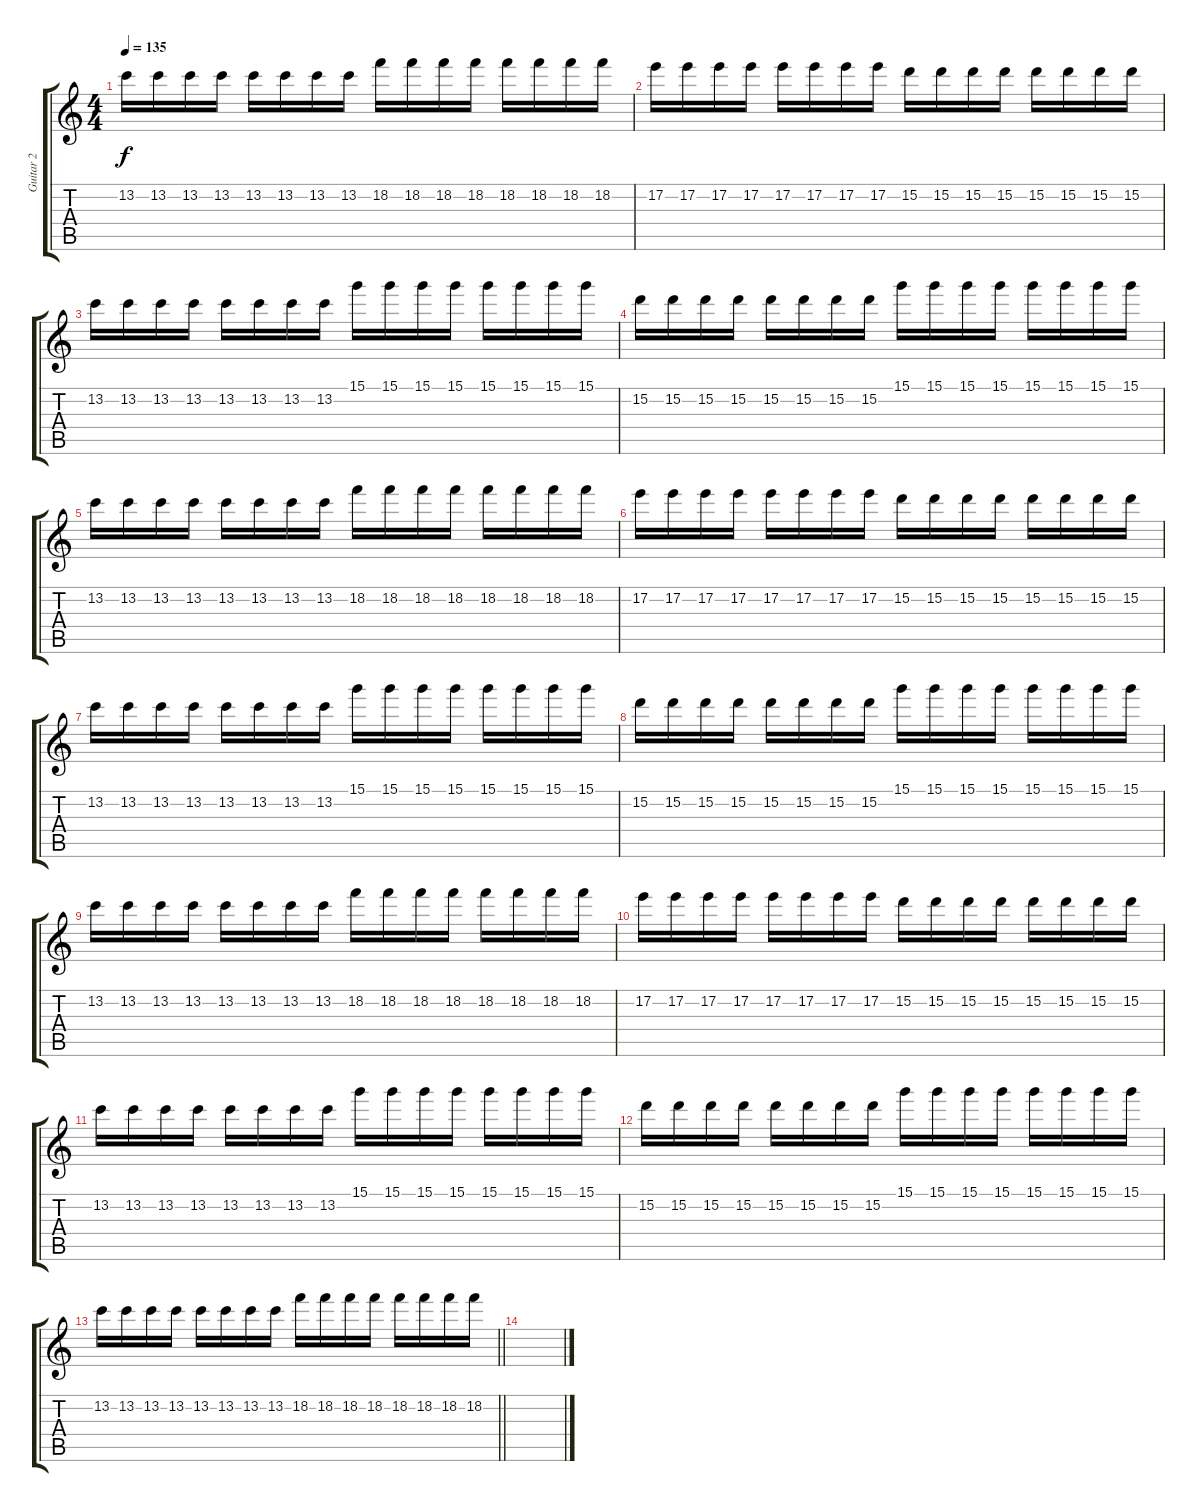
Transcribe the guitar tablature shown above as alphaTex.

\track ("Guitar 2" "Guitar 2") {instrument overdrivenguitar}
\staff {score tabs}
\tuning (E4 B3 G3 D3 A2 E2) {hide}
\ts (4 4)
\tempo 135
\clef g2
\ks c
13.2.16{dy f} 13.2.16 13.2.16 13.2.16 13.2.16 13.2.16 13.2.16 13.2.16 18.2.16 18.2.16 18.2.16 18.2.16 18.2.16 18.2.16 18.2.16 18.2.16 |
17.2.16 17.2.16 17.2.16 17.2.16 17.2.16 17.2.16 17.2.16 17.2.16 15.2.16 15.2.16 15.2.16 15.2.16 15.2.16 15.2.16 15.2.16 15.2.16 |
13.2.16 13.2.16 13.2.16 13.2.16 13.2.16 13.2.16 13.2.16 13.2.16 15.1.16 15.1.16 15.1.16 15.1.16 15.1.16 15.1.16 15.1.16 15.1.16 |
15.2.16 15.2.16 15.2.16 15.2.16 15.2.16 15.2.16 15.2.16 15.2.16 15.1.16 15.1.16 15.1.16 15.1.16 15.1.16 15.1.16 15.1.16 15.1.16 |
13.2.16 13.2.16 13.2.16 13.2.16 13.2.16 13.2.16 13.2.16 13.2.16 18.2.16 18.2.16 18.2.16 18.2.16 18.2.16 18.2.16 18.2.16 18.2.16 |
17.2.16 17.2.16 17.2.16 17.2.16 17.2.16 17.2.16 17.2.16 17.2.16 15.2.16 15.2.16 15.2.16 15.2.16 15.2.16 15.2.16 15.2.16 15.2.16 |
13.2.16 13.2.16 13.2.16 13.2.16 13.2.16 13.2.16 13.2.16 13.2.16 15.1.16 15.1.16 15.1.16 15.1.16 15.1.16 15.1.16 15.1.16 15.1.16 |
15.2.16 15.2.16 15.2.16 15.2.16 15.2.16 15.2.16 15.2.16 15.2.16 15.1.16 15.1.16 15.1.16 15.1.16 15.1.16 15.1.16 15.1.16 15.1.16 |
13.2.16 13.2.16 13.2.16 13.2.16 13.2.16 13.2.16 13.2.16 13.2.16 18.2.16 18.2.16 18.2.16 18.2.16 18.2.16 18.2.16 18.2.16 18.2.16 |
17.2.16 17.2.16 17.2.16 17.2.16 17.2.16 17.2.16 17.2.16 17.2.16 15.2.16 15.2.16 15.2.16 15.2.16 15.2.16 15.2.16 15.2.16 15.2.16 |
13.2.16 13.2.16 13.2.16 13.2.16 13.2.16 13.2.16 13.2.16 13.2.16 15.1.16 15.1.16 15.1.16 15.1.16 15.1.16 15.1.16 15.1.16 15.1.16 |
15.2.16 15.2.16 15.2.16 15.2.16 15.2.16 15.2.16 15.2.16 15.2.16 15.1.16 15.1.16 15.1.16 15.1.16 15.1.16 15.1.16 15.1.16 15.1.16 |
\barLineRight lightlight
13.2.16 13.2.16 13.2.16 13.2.16 13.2.16 13.2.16 13.2.16 13.2.16 18.2.16 18.2.16 18.2.16 18.2.16 18.2.16 18.2.16 18.2.16 18.2.16 |
\section ("" "")
